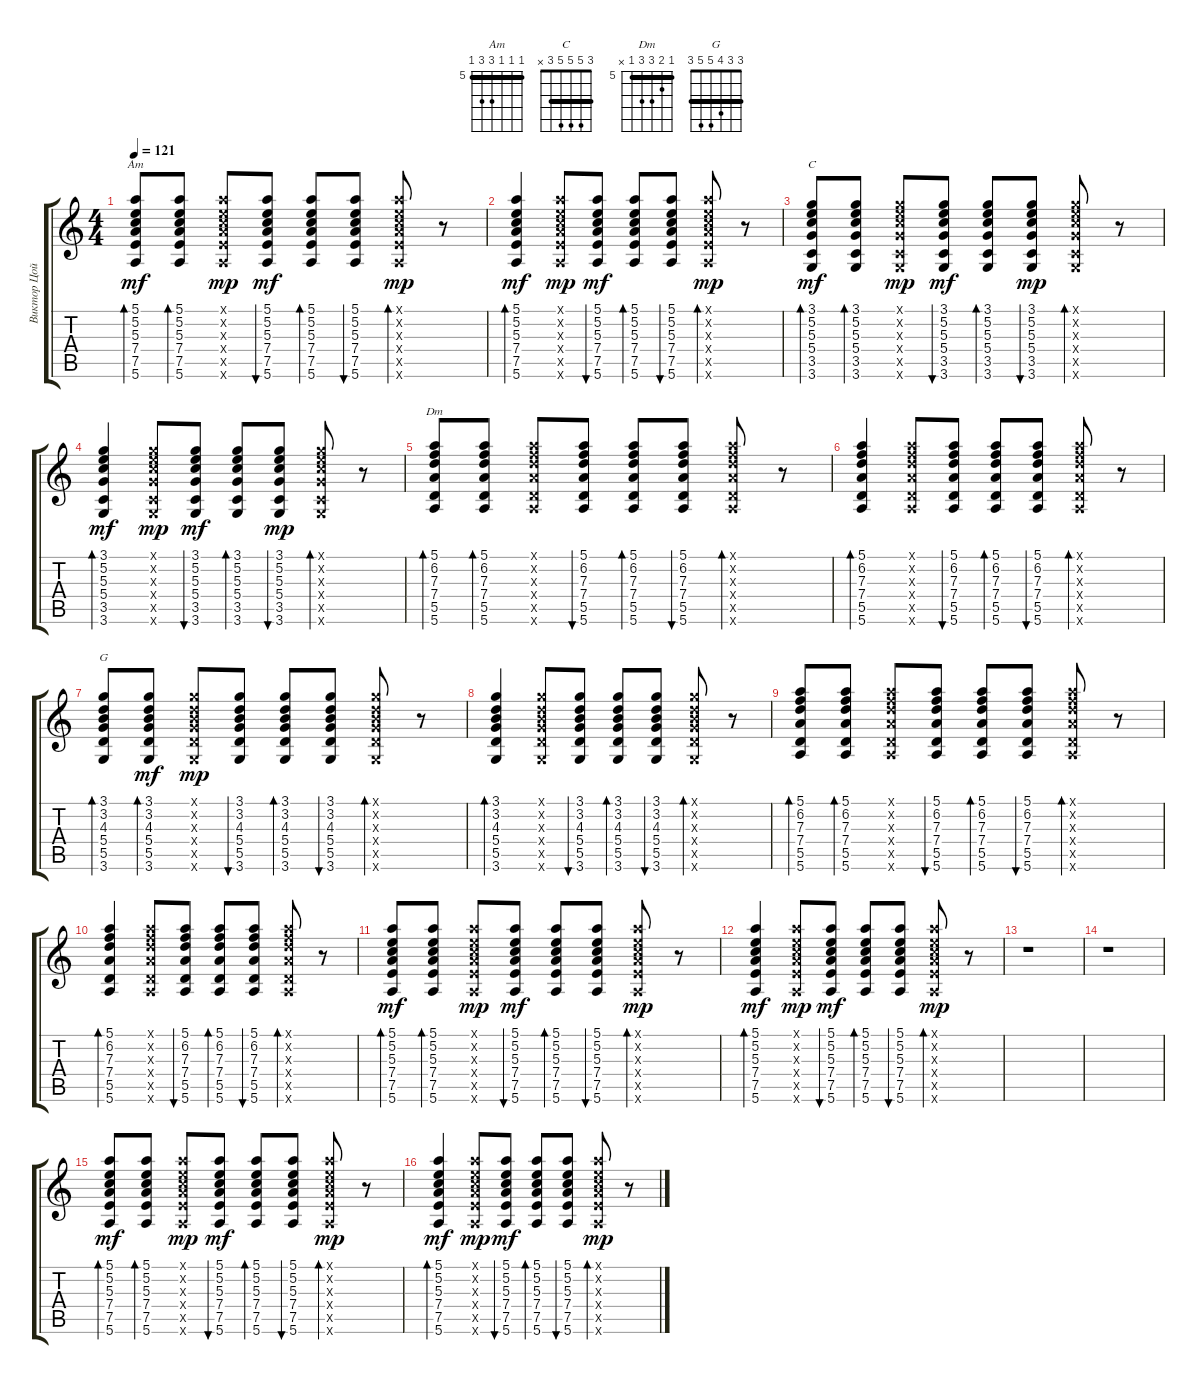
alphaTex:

\track ("Виктор Цой_2" "Виктор Цой") {instrument overdrivenguitar}
\staff {score tabs}
\tuning (E4 B3 G3 D3 A2 E2) {hide}
\chord ("Am" 5 5 5 7 7 5) {firstfret 5 barre 5}
\chord ("C" 3 5 5 5 3 x) {barre 3}
\chord ("Dm" 5 6 7 7 5 x) {firstfret 5 barre 5}
\chord ("G" 3 3 4 5 5 3) {barre 3}
\ts (4 4)
\tempo 121
\clef g2
\ks c
(5.1 5.2 5.3 7.4 7.5 5.6).8{bd 60 ch "Am" dy mf} (5.1 5.2 5.3 7.4 7.5 5.6).8{bd 60} (5.1{x} 5.2{x} 5.3{x} 7.4{x} 7.5{x} 5.6{x}).8{dy mp} (5.1 5.2 5.3 7.4 7.5 5.6).8{bu 60 dy mf} (5.1 5.2 5.3 7.4 7.5 5.6).8{bd 60} (5.1 5.2 5.3 7.4 7.5 5.6).8{bu 60} (5.1{x} 5.2{x} 5.3{x} 7.4{x} 7.5{x} 5.6{x}).8{bd 60 dy mp} r.8 |
(5.1 5.2 5.3 7.4 7.5 5.6).4{bd 60 dy mf} (5.1{x} 5.2{x} 5.3{x} 7.4{x} 7.5{x} 5.6{x}).8{dy mp} (5.1 5.2 5.3 7.4 7.5 5.6).8{bu 60 dy mf} (5.1 5.2 5.3 7.4 7.5 5.6).8{bd 60} (5.1 5.2 5.3 7.4 7.5 5.6).8{bu 60} (5.1{x} 5.2{x} 5.3{x} 7.4{x} 7.5{x} 5.6{x}).8{bd 60 dy mp} r.8 |
(3.1 5.2 5.3 5.4 3.5 3.6).8{bd 60 ch "C" dy mf} (3.1 5.2 5.3 5.4 3.5 3.6).8{bd 60} (3.1{x} 5.2{x} 5.3{x} 5.4{x} 3.5{x} 3.6{x}).8{dy mp} (3.1 5.2 5.3 5.4 3.5 3.6).8{bu 60 dy mf} (3.1 5.2 5.3 5.4 3.5 3.6).8{bd 60} (3.1 5.2 5.3 5.4 3.5 3.6).8{bu 60 dy mp} (3.1{x} 5.2{x} 5.3{x} 5.4{x} 3.5{x} 3.6{x}).8{bd 60} r.8 |
(3.1 5.2 5.3 5.4 3.5 3.6).4{bd 60 dy mf} (3.1{x} 5.2{x} 5.3{x} 5.4{x} 3.5{x} 3.6{x}).8{dy mp} (3.1 5.2 5.3 5.4 3.5 3.6).8{bu 60 dy mf} (3.1 5.2 5.3 5.4 3.5 3.6).8{bd 60} (3.1 5.2 5.3 5.4 3.5 3.6).8{bu 60 dy mp} (3.1{x} 5.2{x} 5.3{x} 5.4{x} 3.5{x} 3.6{x}).8{bd 60} r.8 |
(5.1 6.2 7.3 7.4 5.5 5.6).8{bd 60 ch "Dm"} (5.1 6.2 7.3 7.4 5.5 5.6).8{bd 60} (5.1{x} 6.2{x} 7.3{x} 7.4{x} 5.5{x} 5.6{x}).8 (5.1 6.2 7.3 7.4 5.5 5.6).8{bu 60} (5.1 6.2 7.3 7.4 5.5 5.6).8{bd 60} (5.1 6.2 7.3 7.4 5.5 5.6).8{bu 60} (5.1{x} 6.2{x} 7.3{x} 7.4{x} 5.5{x} 5.6{x}).8{bd 60} r.8 |
(5.1 6.2 7.3 7.4 5.5 5.6).4{bd 60} (5.1{x} 6.2{x} 7.3{x} 7.4{x} 5.5{x} 5.6{x}).8 (5.1 6.2 7.3 7.4 5.5 5.6).8{bu 60} (5.1 6.2 7.3 7.4 5.5 5.6).8{bd 60} (5.1 6.2 7.3 7.4 5.5 5.6).8{bu 60} (5.1{x} 6.2{x} 7.3{x} 7.4{x} 5.5{x} 5.6{x}).8{bd 60} r.8 |
(3.1 3.2 4.3 5.4 5.5 3.6).8{bd 60 ch "G"} (3.1 3.2 4.3 5.4 5.5 3.6).8{bd 60 dy mf} (3.1{x} 3.2{x} 4.3{x} 5.4{x} 5.5{x} 3.6{x}).8{dy mp} (3.1 3.2 4.3 5.4 5.5 3.6).8{bu 60} (3.1 3.2 4.3 5.4 5.5 3.6).8{bd 60} (3.1 3.2 4.3 5.4 5.5 3.6).8{bu 60} (3.1{x} 3.2{x} 4.3{x} 5.4{x} 5.5{x} 3.6{x}).8{bd 60} r.8 |
(3.1 3.2 4.3 5.4 5.5 3.6).4{bd 60} (3.1{x} 3.2{x} 4.3{x} 5.4{x} 5.5{x} 3.6{x}).8 (3.1 3.2 4.3 5.4 5.5 3.6).8{bu 60} (3.1 3.2 4.3 5.4 5.5 3.6).8{bd 60} (3.1 3.2 4.3 5.4 5.5 3.6).8{bu 60} (3.1{x} 3.2{x} 4.3{x} 5.4{x} 5.5{x} 3.6{x}).8{bd 60} r.8 |
(5.1 6.2 7.3 7.4 5.5 5.6).8{bd 60} (5.1 6.2 7.3 7.4 5.5 5.6).8{bd 60} (5.1{x} 6.2{x} 7.3{x} 7.4{x} 5.5{x} 5.6{x}).8 (5.1 6.2 7.3 7.4 5.5 5.6).8{bu 60} (5.1 6.2 7.3 7.4 5.5 5.6).8{bd 60} (5.1 6.2 7.3 7.4 5.5 5.6).8{bu 60} (5.1{x} 6.2{x} 7.3{x} 7.4{x} 5.5{x} 5.6{x}).8{bd 60} r.8 |
(5.1 6.2 7.3 7.4 5.5 5.6).4{bd 60} (5.1{x} 6.2{x} 7.3{x} 7.4{x} 5.5{x} 5.6{x}).8 (5.1 6.2 7.3 7.4 5.5 5.6).8{bu 60} (5.1 6.2 7.3 7.4 5.5 5.6).8{bd 60} (5.1 6.2 7.3 7.4 5.5 5.6).8{bu 60} (5.1{x} 6.2{x} 7.3{x} 7.4{x} 5.5{x} 5.6{x}).8{bd 60} r.8 |
(5.1 5.2 5.3 7.4 7.5 5.6).8{bd 60 dy mf} (5.1 5.2 5.3 7.4 7.5 5.6).8{bd 60} (5.1{x} 5.2{x} 5.3{x} 7.4{x} 7.5{x} 5.6{x}).8{dy mp} (5.1 5.2 5.3 7.4 7.5 5.6).8{bu 60 dy mf} (5.1 5.2 5.3 7.4 7.5 5.6).8{bd 60} (5.1 5.2 5.3 7.4 7.5 5.6).8{bu 60} (5.1{x} 5.2{x} 5.3{x} 7.4{x} 7.5{x} 5.6{x}).8{bd 60 dy mp} r.8 |
(5.1 5.2 5.3 7.4 7.5 5.6).4{bd 60 dy mf} (5.1{x} 5.2{x} 5.3{x} 7.4{x} 7.5{x} 5.6{x}).8{dy mp} (5.1 5.2 5.3 7.4 7.5 5.6).8{bu 60 dy mf} (5.1 5.2 5.3 7.4 7.5 5.6).8{bd 60} (5.1 5.2 5.3 7.4 7.5 5.6).8{bu 60} (5.1{x} 5.2{x} 5.3{x} 7.4{x} 7.5{x} 5.6{x}).8{bd 60 dy mp} r.8 |
r.1 |
r.1 |
(5.1 5.2 5.3 7.4 7.5 5.6).8{bd 60 dy mf} (5.1 5.2 5.3 7.4 7.5 5.6).8{bd 60} (5.1{x} 5.2{x} 5.3{x} 7.4{x} 7.5{x} 5.6{x}).8{dy mp} (5.1 5.2 5.3 7.4 7.5 5.6).8{bu 60 dy mf} (5.1 5.2 5.3 7.4 7.5 5.6).8{bd 60} (5.1 5.2 5.3 7.4 7.5 5.6).8{bu 60} (5.1{x} 5.2{x} 5.3{x} 7.4{x} 7.5{x} 5.6{x}).8{bd 60 dy mp} r.8 |
(5.1 5.2 5.3 7.4 7.5 5.6).4{bd 60 dy mf} (5.1{x} 5.2{x} 5.3{x} 7.4{x} 7.5{x} 5.6{x}).8{dy mp} (5.1 5.2 5.3 7.4 7.5 5.6).8{bu 60 dy mf} (5.1 5.2 5.3 7.4 7.5 5.6).8{bd 60} (5.1 5.2 5.3 7.4 7.5 5.6).8{bu 60} (5.1{x} 5.2{x} 5.3{x} 7.4{x} 7.5{x} 5.6{x}).8{bd 60 dy mp} r.8
